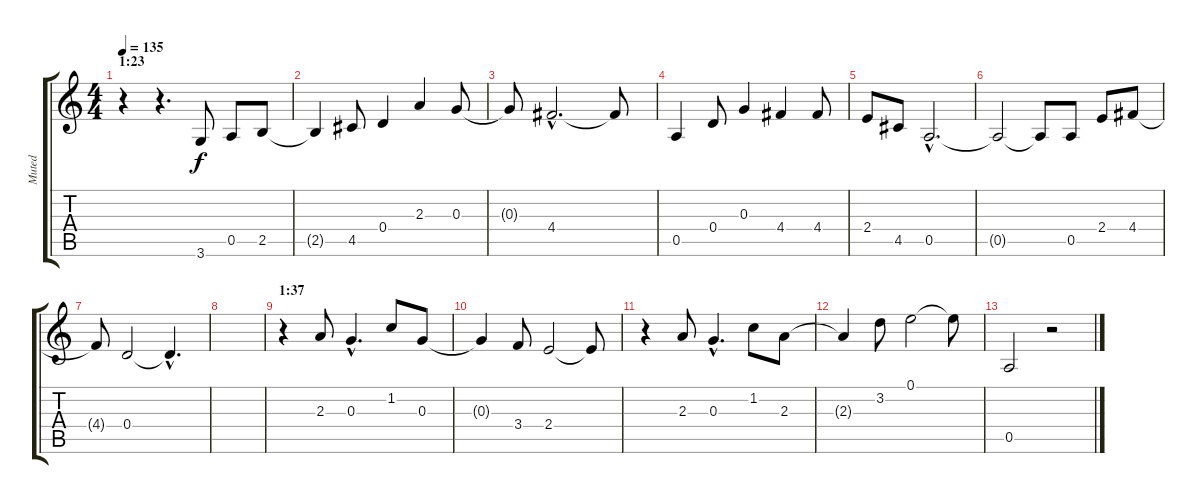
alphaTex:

\track ("Muted" "Muted") {instrument electricguitarmuted}
\staff {score tabs}
\tuning (E4 B3 G3 D3 A2 E2) {hide}
\ts (4 4)
\section ("" "1:23")
\tempo 135
\clef g2
\ks c
r.4{dy f} r.4{d} 3.6.8 0.5.8 2.5.8 |
2.5{t}.4 4.5.8 0.4.4 2.3.4 0.3.8 |
0.3{t}.8 4.4{hac}.2{d} 4.4{t}.8 |
0.5.4 0.4.8 0.3.4 4.4.4 4.4.8 |
2.4.8 4.5.8 0.5{hac}.2{d} |
0.5{t}.2 0.5{t}.8 0.5.8 2.4.8 4.4.8 |
4.4{t}.8 0.4.2 0.4{hac t}.4{d} |
|
\section ("" "1:37")
r.4 2.3.8 0.3{hac}.4{d} 1.2.8 0.3.8 |
0.3{t}.4 3.4.8 2.4.2 2.4{t}.8 |
r.4 2.3.8 0.3{hac}.4{d} 1.2.8 2.3.8 |
2.3{t}.4 3.2.8 0.1.2 0.1{t}.8 |
0.5.2 r.2
